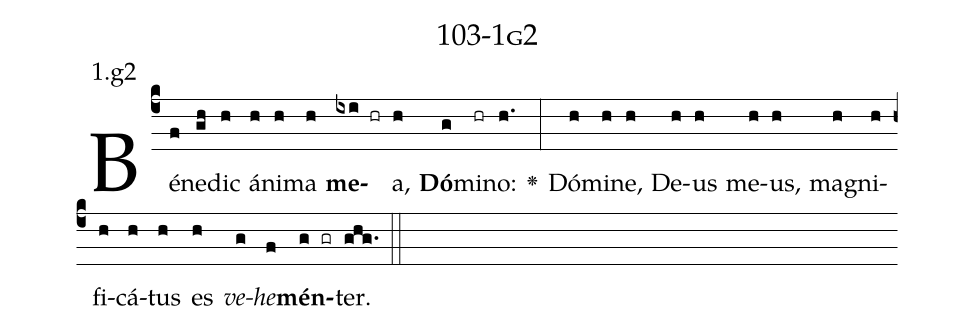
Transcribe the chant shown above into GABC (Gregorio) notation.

name: 103-1g2;
annotation: 1.g2;
%%
(c4)Bé(f)ne(gh)dic(h) á(h)ni(h)ma(h) <b>me</b>(ixi hr)a,(h) <b>Dó</b>(g)mi(hr)no:(h.) <v>\greheightstar</v>(:) Dó(h)mi(h)ne,(h) De(h)us(h) me(h)us,(h) ma(h)gni(h)fi(h)cá(h)tus(h) es(h) <i>ve</i>(g)<i>he</i>(f)<b>mén</b>(g gr)ter.(ghg.) (::)


%E(h) u(h) o(g) u(f) a(g) e.(ghg.) (::)
